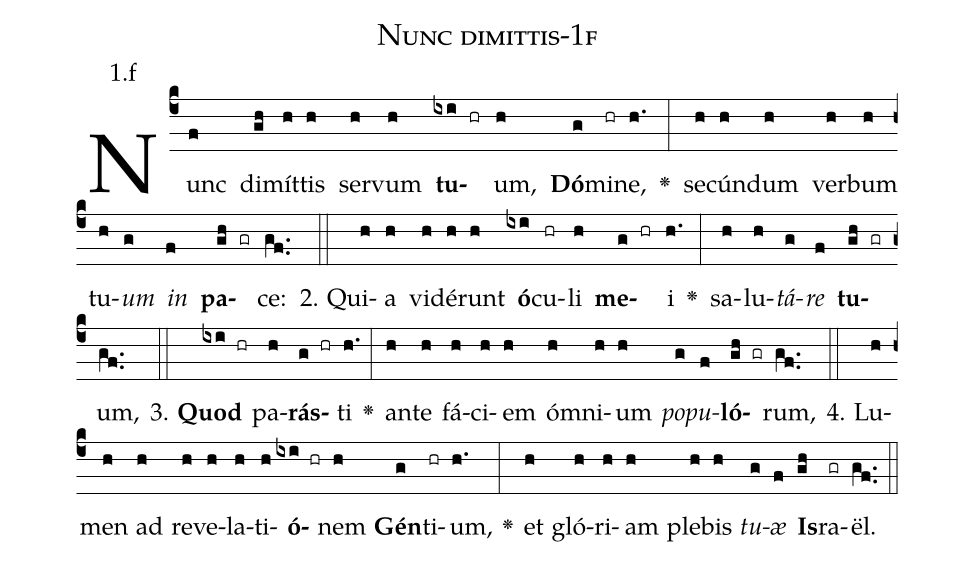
name: Nunc dimittis-1f;
annotation: 1.f;
%%
(c4)Nunc(f) di(gh)mít(h)tis(h) ser(h)vum(h) <b>tu</b>(ixi hr)um,(h) <b>Dó</b>(g)mi(hr)ne,(h.) <v>\greheightstar</v>(:) se(h)cún(h)dum(h) ver(h)bum(h) tu(h)<i>um</i>(g) <i>in</i>(f) <b>pa</b>(gh gr)ce:(gf..) (::)
2. Qui(h)a(h) vi(h)dé(h)runt(h) <b>ó</b>(ixi)cu(hr)li(h) <b>me</b>(g hr)i(h.) <v>\greheightstar</v>(:) sa(h)lu(h)<i>tá</i>(g)<i>re</i>(f) <b>tu</b>(gh gr)um,(gf..) (::)
3. <b>Quod</b>(ixi hr) pa(h)<b>rás</b>(g hr)ti(h.) <v>\greheightstar</v>(:) an(h)te(h) fá(h)ci(h)em(h) óm(h)ni(h)um(h) <i>po</i>(g)<i>pu</i>(f)<b>ló</b>(gh gr)rum,(gf..) (::)
4. Lu(h)men(h) ad(h) re(h)ve(h)la(h)ti(h)<b>ó</b>(ixi hr)nem(h) <b>Gén</b>(g)ti(hr)um,(h.) <v>\greheightstar</v>(:) et(h) gló(h)ri(h)am(h) ple(h)bis(h) <i>tu</i>(g)<i>æ</i>(f) <b>Is</b>(gh)ra(gr)ël.(gf..) (::)
